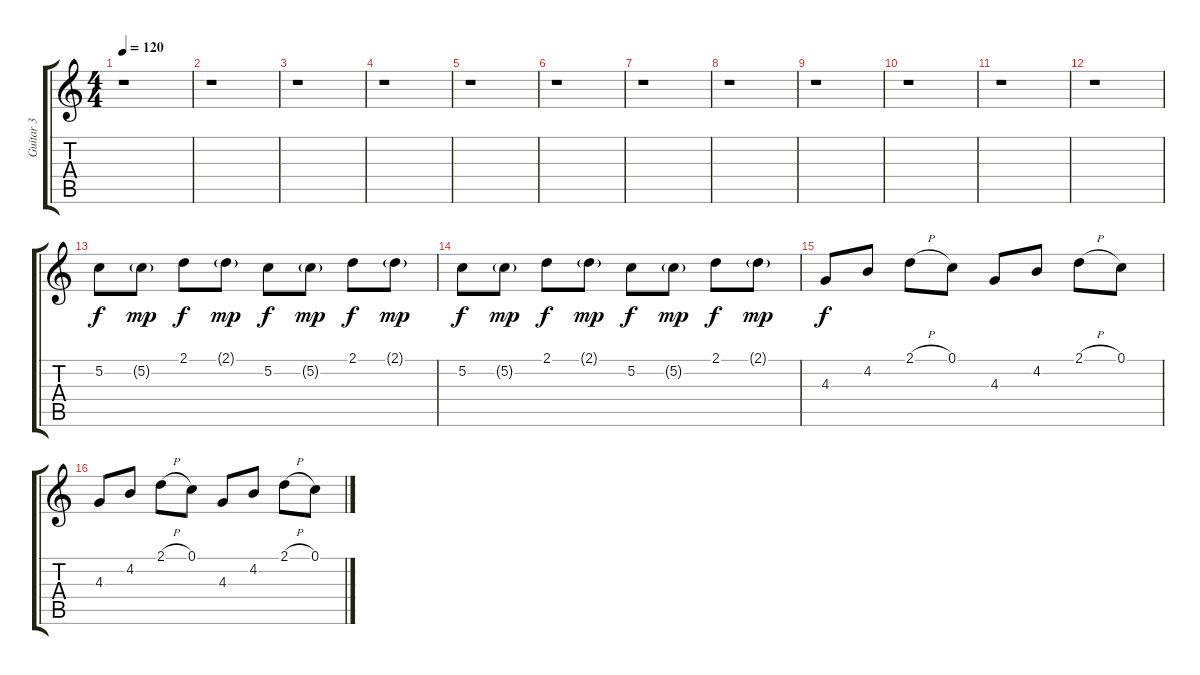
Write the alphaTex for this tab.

\track ("Guitar 3" "Guitar 3") {instrument electricguitarclean}
\staff {score tabs}
\tuning (C4 G3 Eb3 Bb2 F2 C2) {hide}
\ts (4 4)
\tempo 120
\clef g2
\ks c
r.1{dy f} |
r.1 |
r.1 |
r.1 |
r.1 |
r.1 |
r.1 |
r.1 |
r.1 |
r.1 |
r.1 |
r.1 |
5.2.8 5.2{g}.8{dy mp} 2.1.8{dy f} 2.1{g}.8{dy mp} 5.2.8{dy f} 5.2{g}.8{dy mp} 2.1.8{dy f} 2.1{g}.8{dy mp} |
5.2.8{dy f} 5.2{g}.8{dy mp} 2.1.8{dy f} 2.1{g}.8{dy mp} 5.2.8{dy f} 5.2{g}.8{dy mp} 2.1.8{dy f} 2.1{g}.8{dy mp} |
4.3.8{dy f} 4.2.8 2.1{h}.8 0.1.8 4.3.8 4.2.8 2.1{h}.8 0.1.8 |
4.3.8 4.2.8 2.1{h}.8 0.1.8 4.3.8 4.2.8 2.1{h}.8 0.1.8
